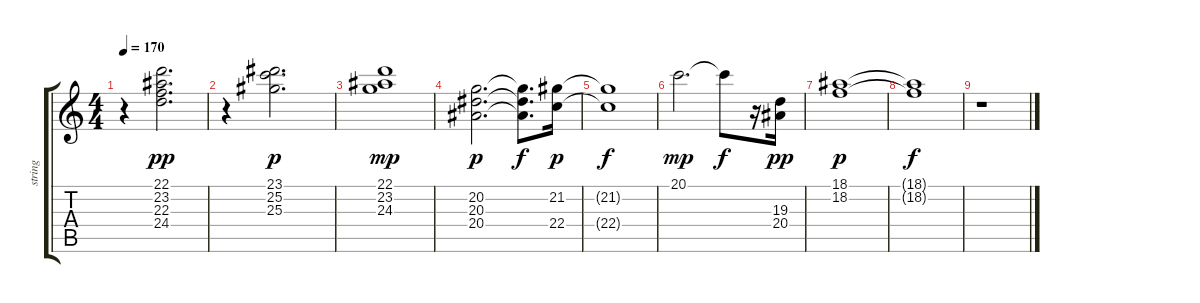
\track ("string" "string") {instrument stringensemble1}
\staff {score tabs}
\tuning (E4 B3 G3 D3 A2 E2) {hide}
\ts (4 4)
\tempo 170
\clef g2
\ks c
r.4{dy p} (22.1 23.2 22.3 24.4).2{d dy pp} |
r.4 (23.1 25.2 25.3).2{d dy p} |
(22.1 23.2 24.3).1{dy mp} |
(20.2 20.3 20.4).2{d dy p} (20.2{t} 20.3{t} 20.4{t}).8{d dy f} (21.2 22.4).16{dy p} |
(21.2{t} 22.4{t}).1{dy f} |
20.1.2{d dy mp} 20.1{t}.8{dy f} r.16 (19.3 20.4).16{dy pp} |
(18.1 18.2).1{dy p} |
(18.1{t} 18.2{t}).1{dy f} |
r.1
